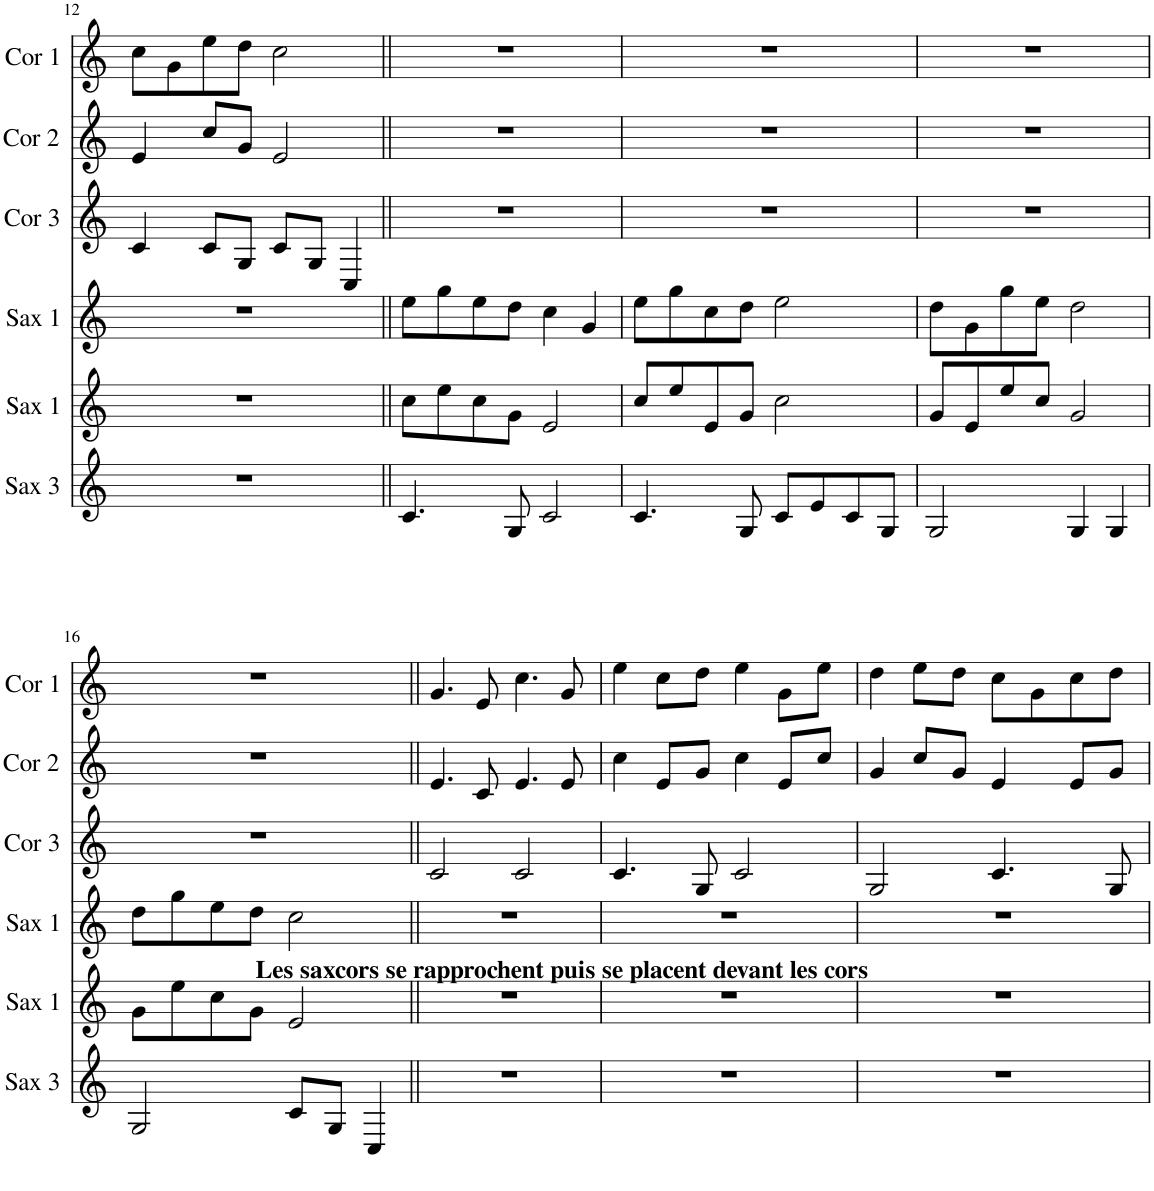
**kern	**kern	**kern	**kern	**kern	**kern
*part6	*part5	*part4	*part3	*part2	*part1
*staff6	*staff5	*staff4	*staff3	*staff2	*staff1
*I"Saxcor 3	*I"Saxcor 2	*I"Saxcor 1	*I"Cor 3	*I"Cor 2	*I"Cor 1
*I'Sax 3	*I'Sax 2	*I'Sax 1	*I'Cor 3	*I'Cor 2	*I'Cor 1
!!LO:PB:g=z
*clefG2	*clefG2	*clefG2	*clefG2	*clefG2	*clefG2
*Trd4c7	*Trd4c7	*Trd4c7	*Trd4c7	*Trd4c7	*Trd4c7
*k[]	*k[]	*k[]	*k[]	*k[]	*k[]
*M4/4	*M4/4	*M4/4	*M4/4	*M4/4	*M4/4
=12	=12	=12	=12	=12	=12
1r	1r	1r	4c/	4e/	8cc\L
.	.	.	.	.	8g\
.	.	.	8c/L	8cc/L	8ee\
.	.	.	8G/J	8g/J	8dd\J
.	.	.	8c/L	2e/	2cc\
.	.	.	8G/J	.	.
.	.	.	4C/	.	.
=13||	=13||	=13||	=13||	=13||	=13||
4.c/	8cc\L	8ee\L	1r	1r	1r
.	8ee\	8gg\	.	.	.
.	8cc\	8ee\	.	.	.
8G/	8g\J	8dd\J	.	.	.
2c/	2e/	4cc\	.	.	.
.	.	4g/	.	.	.
=14	=14	=14	=14	=14	=14
4.c/	8cc/L	8ee\L	1r	1r	1r
.	8ee/	8gg\	.	.	.
.	8e/	8cc\	.	.	.
8G/	8g/J	8dd\J	.	.	.
8c/L	2cc\	2ee\	.	.	.
8e/	.	.	.	.	.
8c/	.	.	.	.	.
8G/J	.	.	.	.	.
=15	=15	=15	=15	=15	=15
2G/	8g/L	8dd\L	1r	1r	1r
.	8e/	8g\	.	.	.
.	8ee/	8gg\	.	.	.
.	8cc/J	8ee\J	.	.	.
4G/	2g/	2dd\	.	.	.
4G/	.	.	.	.	.
!!LO:LB:g=z
=16	=16	=16	=16	=16	=16
2G/	8g\L	8dd\L	1r	1r	1r
.	8ee\	8gg\	.	.	.
.	8cc\	8ee\	.	.	.
!	!LO:TX:a:B:t=Les saxcors se rapprochent puis se placent devant les cors	!	!	!	!
.	8g\J	8dd\J	.	.	.
8c/L	2e/	2cc\	.	.	.
8G/J	.	.	.	.	.
4C/	.	.	.	.	.
=17||	=17||	=17||	=17||	=17||	=17||
1r	1r	1r	2c/	4.e/	4.g/
.	.	.	.	8c/	8e/
.	.	.	2c/	4.e/	4.cc\
.	.	.	.	8e/	8g/
=18	=18	=18	=18	=18	=18
1r	1r	1r	4.c/	4cc\	4ee\
.	.	.	.	8e/L	8cc\L
.	.	.	8G/	8g/J	8dd\J
.	.	.	2c/	4cc\	4ee\
.	.	.	.	8e/L	8g\L
.	.	.	.	8cc/J	8ee\J
=19	=19	=19	=19	=19	=19
1r	1r	1r	2G/	4g/	4dd\
.	.	.	.	8cc/L	8ee\L
.	.	.	.	8g/J	8dd\J
.	.	.	4.c/	4e/	8cc\L
.	.	.	.	.	8g\
.	.	.	.	8e/L	8cc\
.	.	.	8G/	8g/J	8dd\J
=	=	=	=	=	=
*-	*-	*-	*-	*-	*-
